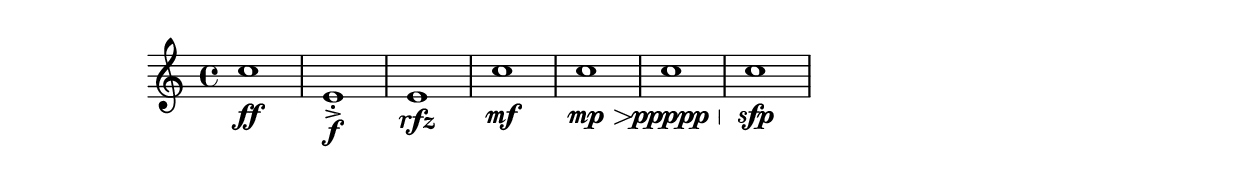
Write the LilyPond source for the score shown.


\version "2.12.0"

\header {texidoc = "Dynamic letters are kerned, and their weight
matches that of the hairpin signs.  The dynamic scripts should be
horizontally centered on the note head.  Scripts that should appear
closer to the note head (staccato, accent) are reckoned with.
"  }


\relative c'' {
  c1\ff
  e,-.-> \f
  e \rfz		      
  c' \mf
  c \mp \> 
  c\!\ppppp \< 
  c\sfp\!
}

